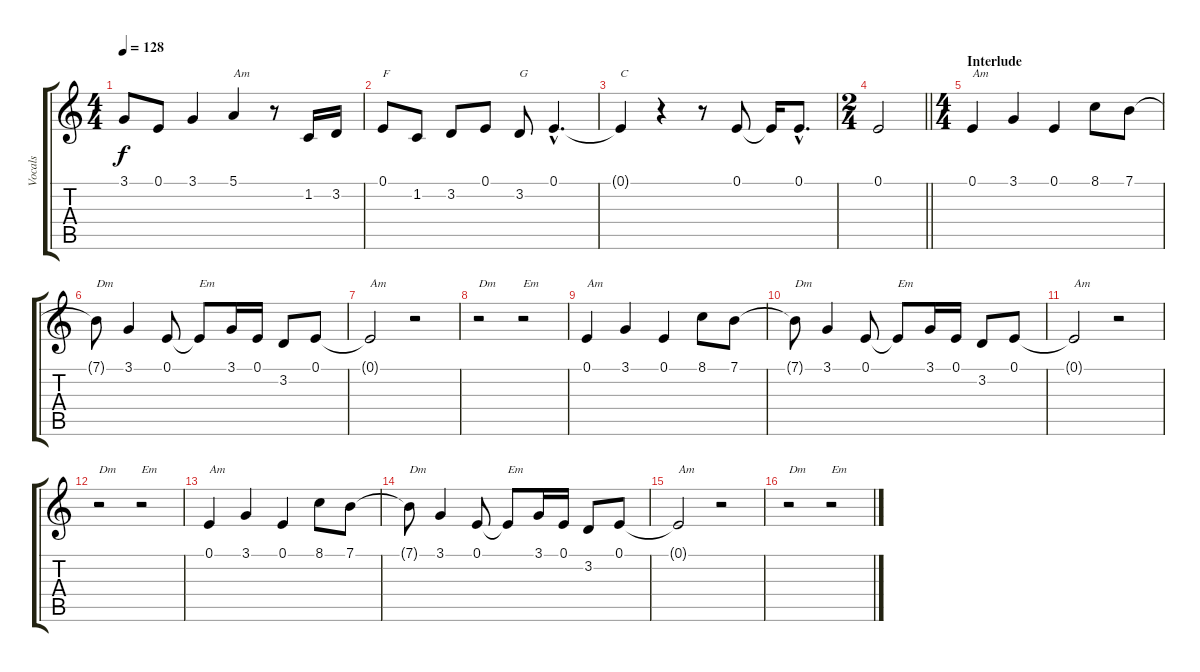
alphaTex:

\track ("Vocals" "Vocals") {instrument sopranosax}
\staff {score tabs}
\tuning (E4 B3 G3 D3 A2 E2) {hide}
\ts (4 4)
\tempo 128
\clef g2
\ks aminor
3.1{t}.8{dy f} 0.1.8 3.1.4 5.1.4{txt "Am"} r.8 1.2.16 3.2.16 |
0.1.8{txt "F"} 1.2.8 3.2.8 0.1.8 3.2.8{txt "G"} 0.1{hac}.4{d} |
0.1{t}.4{txt "C"} r.4 r.8 0.1.8 0.1{t}.16 0.1{hac}.8{d} |
\ts (2 4)
\barLineRight lightlight
0.1.2 |
\ts (4 4)
\section ("" "Interlude")
0.1.4{txt "Am"} 3.1.4 0.1.4 8.1.8 7.1.8 |
7.1{t}.8{txt "Dm"} 3.1.4 0.1.8 0.1{t}.8{txt "Em"} 3.1.16 0.1.16 3.2.8 0.1.8 |
0.1{t}.2{txt "Am"} r.2 |
r.2{txt "Dm"} r.2{txt "Em"} |
0.1.4{txt "Am"} 3.1.4 0.1.4 8.1.8 7.1.8 |
7.1{t}.8{txt "Dm"} 3.1.4 0.1.8 0.1{t}.8{txt "Em"} 3.1.16 0.1.16 3.2.8 0.1.8 |
0.1{t}.2{txt "Am"} r.2 |
r.2{txt "Dm"} r.2{txt "Em"} |
0.1.4{txt "Am"} 3.1.4 0.1.4 8.1.8 7.1.8 |
7.1{t}.8{txt "Dm"} 3.1.4 0.1.8 0.1{t}.8{txt "Em"} 3.1.16 0.1.16 3.2.8 0.1.8 |
0.1{t}.2{txt "Am"} r.2 |
r.2{txt "Dm"} r.2{txt "Em"}
